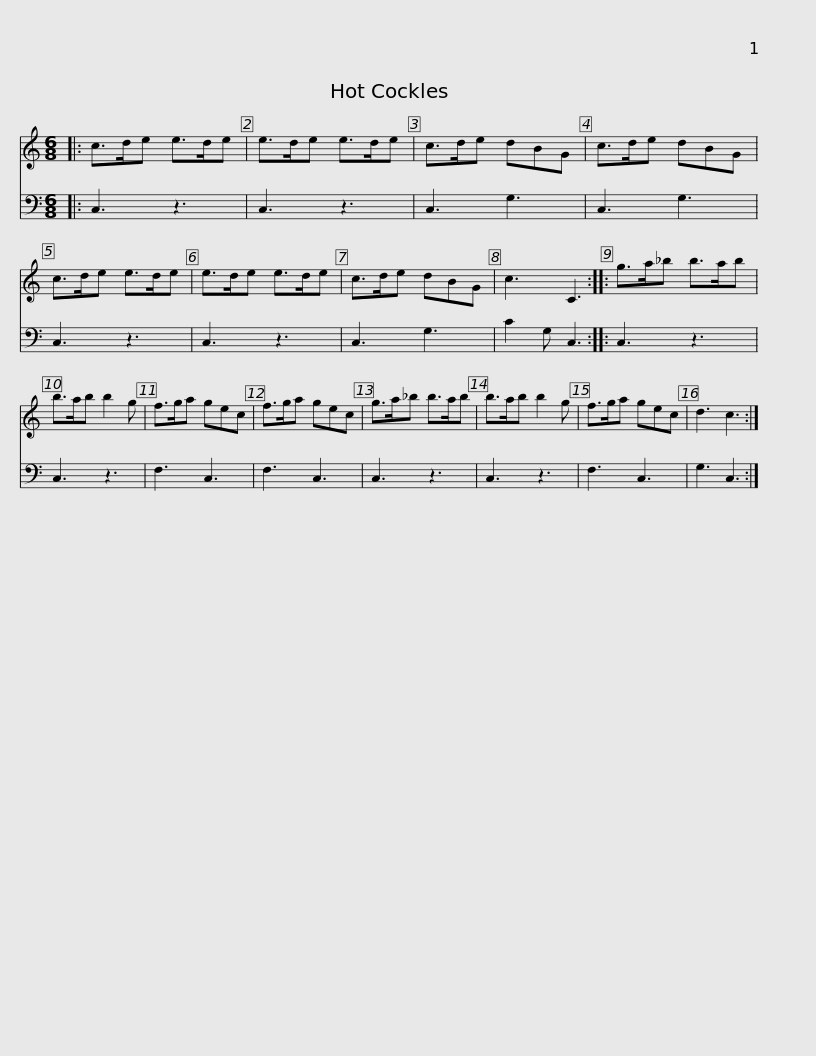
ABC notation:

X:1
%%score 1 2
L:1/8
M:6/8
I:linebreak $
K:C
V:1 treble
V:2 bass
V:1
|: c>de e>de | e>de e>de | c>de dBG | c>de dBG | c>de e>de | %5
 e>de e>de |$ c>de dBG | c3 C3 :: g>a_b b>ab | b>ab b2 g | %10
 f>ga gec | f>ga gec |$ g>a_b b>ab | b>ab b2 g | f>ga gec | %15
 d3 c3 :| %16
V:2
|: C,3 z3 | C,3 z3 | C,3 G,3 | C,3 G,3 | C,3 z3 | %5
 C,3 z3 |$ C,3 G,3 | C2 G, C,3 :: C,3 z3 | C,3 z3 | %10
 F,3 C,3 | F,3 C,3 |$ C,3 z3 | C,3 z3 | F,3 C,3 | %15
 G,3 C,3 :| %16
